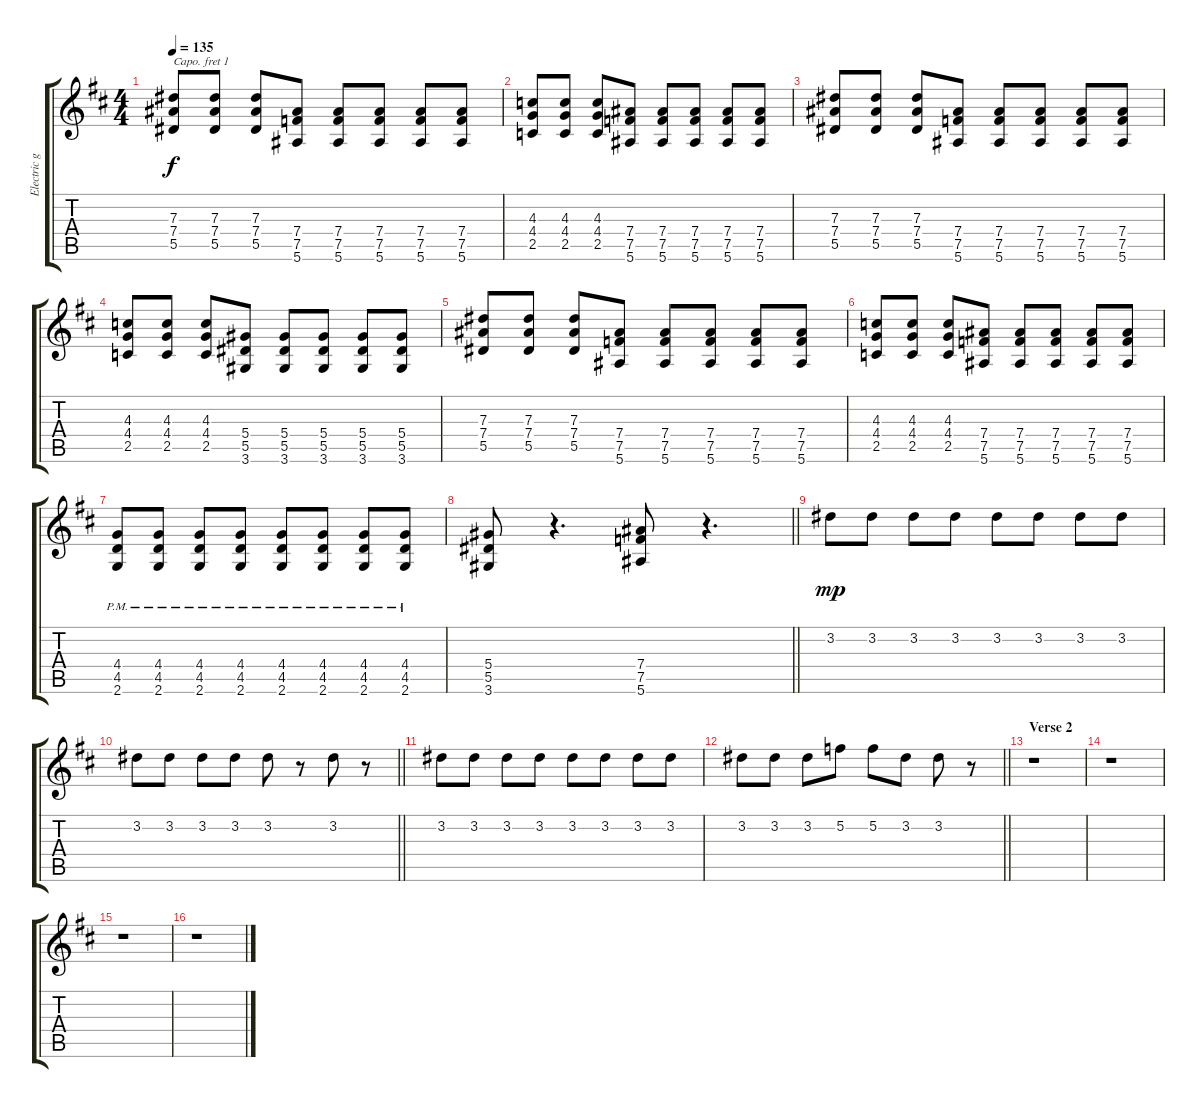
\track ("Electric guitar 1" "Electric g") {instrument overdrivenguitar}
\staff {score tabs}
\capo 1
\tuning (E4 B3 G3 D3 A2 E2) {hide}
\ts (4 4)
\tempo 135
\clef g2
\ks d
(7.3 7.4 5.5).8{dy f} (7.3 7.4 5.5).8 (7.3 7.4 5.5).8 (7.4 7.5 5.6).8 (7.4 7.5 5.6).8 (7.4 7.5 5.6).8 (7.4 7.5 5.6).8 (7.4 7.5 5.6).8 |
(4.3 4.4 2.5).8 (4.3 4.4 2.5).8 (4.3 4.4 2.5).8 (7.4 7.5 5.6).8 (7.4 7.5 5.6).8 (7.4 7.5 5.6).8 (7.4 7.5 5.6).8 (7.4 7.5 5.6).8 |
(7.3 7.4 5.5).8 (7.3 7.4 5.5).8 (7.3 7.4 5.5).8 (7.4 7.5 5.6).8 (7.4 7.5 5.6).8 (7.4 7.5 5.6).8 (7.4 7.5 5.6).8 (7.4 7.5 5.6).8 |
(4.3 4.4 2.5).8 (4.3 4.4 2.5).8 (4.3 4.4 2.5).8 (5.4 5.5 3.6).8 (5.4 5.5 3.6).8 (5.4 5.5 3.6).8 (5.4 5.5 3.6).8 (5.4 5.5 3.6).8 |
(7.3 7.4 5.5).8 (7.3 7.4 5.5).8 (7.3 7.4 5.5).8 (7.4 7.5 5.6).8 (7.4 7.5 5.6).8 (7.4 7.5 5.6).8 (7.4 7.5 5.6).8 (7.4 7.5 5.6).8 |
(4.3 4.4 2.5).8 (4.3 4.4 2.5).8 (4.3 4.4 2.5).8 (7.4 7.5 5.6).8 (7.4 7.5 5.6).8 (7.4 7.5 5.6).8 (7.4 7.5 5.6).8 (7.4 7.5 5.6).8 |
(4.4{pm} 4.5{pm} 2.6{pm}).8 (4.4{pm} 4.5{pm} 2.6{pm}).8 (4.4{pm} 4.5{pm} 2.6{pm}).8 (4.4{pm} 4.5{pm} 2.6{pm}).8 (4.4{pm} 4.5{pm} 2.6{pm}).8 (4.4{pm} 4.5{pm} 2.6{pm}).8 (4.4{pm} 4.5{pm} 2.6{pm}).8 (4.4{pm} 4.5{pm} 2.6{pm}).8 |
\barLineRight lightlight
(5.4 5.5 3.6).8 r.4{d} (7.4 7.5 5.6).8 r.4{d} |
\section ("" "")
3.2.8{dy mp} 3.2.8 3.2.8 3.2.8 3.2.8 3.2.8 3.2.8 3.2.8 |
\barLineRight lightlight
3.2.8 3.2.8 3.2.8 3.2.8 3.2.8 r.8 3.2.8 r.8 |
3.2.8 3.2.8 3.2.8 3.2.8 3.2.8 3.2.8 3.2.8 3.2.8 |
\barLineRight lightlight
3.2.8 3.2.8 3.2.8 5.2.8 5.2.8 3.2.8 3.2.8 r.8 |
\section ("" "Verse 2")
r.1 |
r.1 |
r.1 |
r.1
